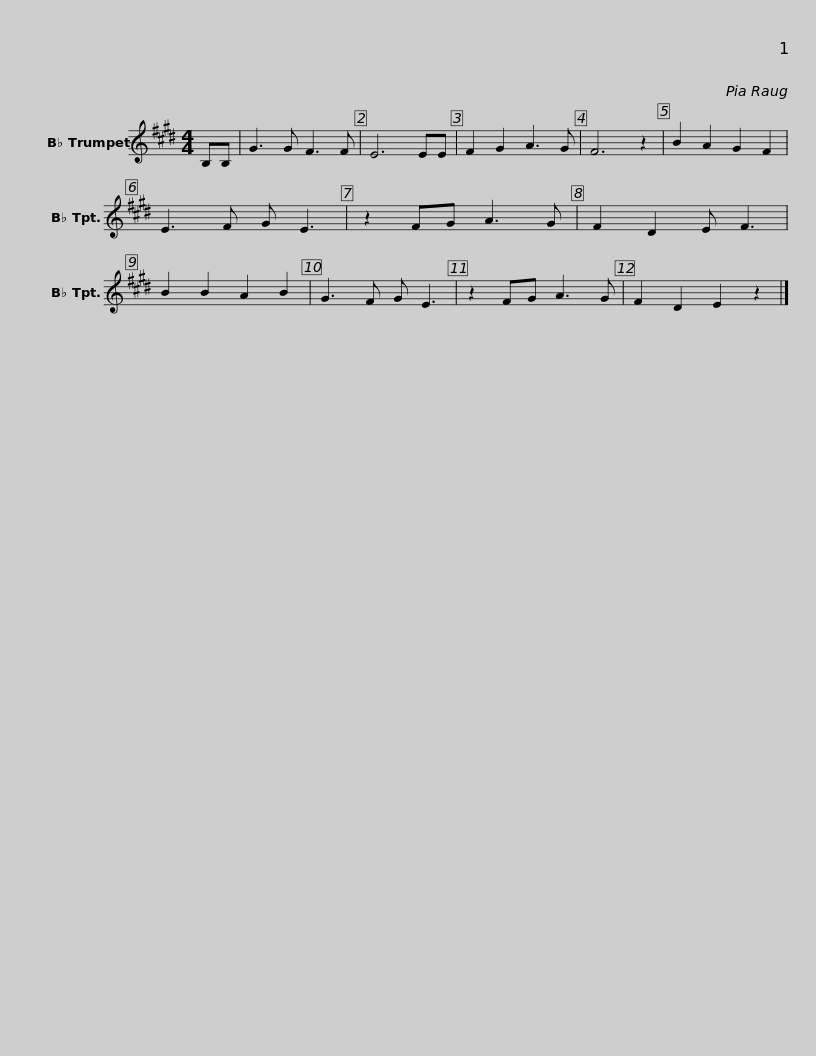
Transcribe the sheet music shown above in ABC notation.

X:1
L:1/8
M:4/4
I:linebreak $
K:none
V:1 treble transpose=-2
V:1
[K:E] B,B, | G3 G F3 F | E6 EE | F2 G2 A3 G | F6 z2 |$ %5
 B2 A2 G2 F2 | E3 F G E3 | z2 FG A3 G | F2 D2 E F3 |$ B2 B2 A2 B2 | %10
 G3 F G E3 | z2 FG A3 G | F2 D2 E2 z2 |] %13
